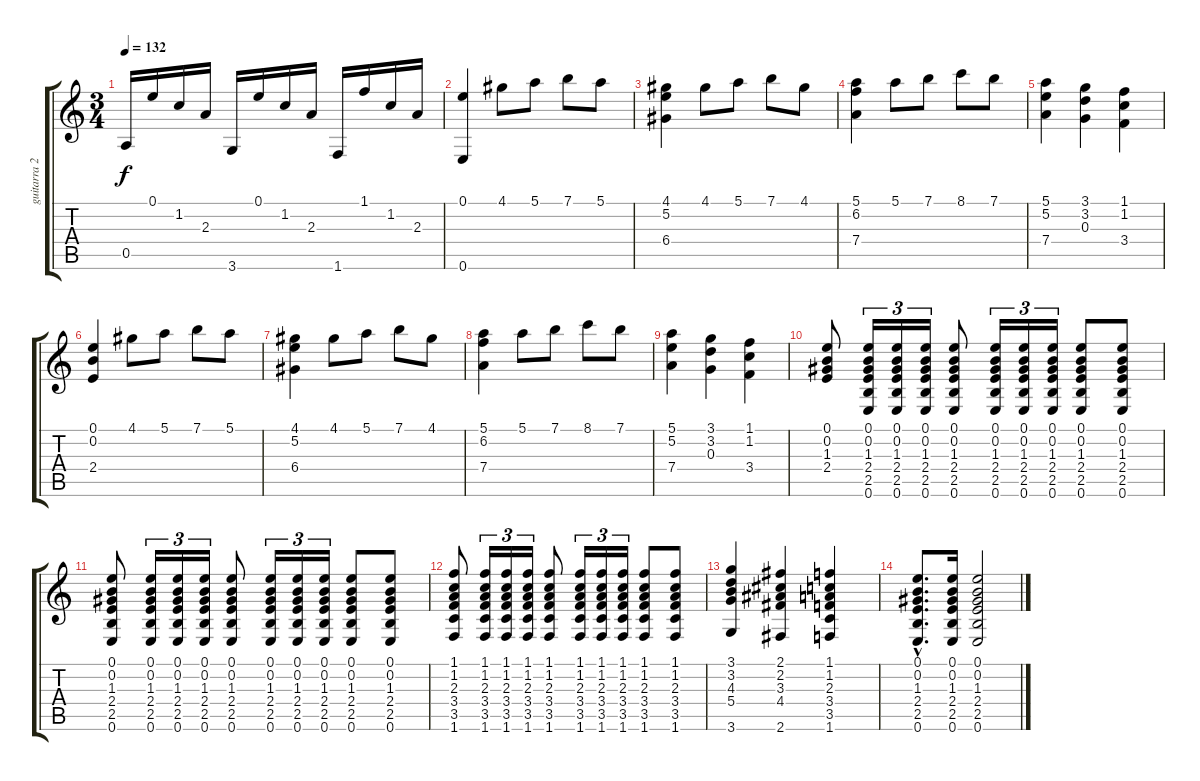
\track ("guitarra 2" "guitarra 2") {instrument acousticguitarnylon}
\staff {score tabs}
\tuning (E4 B3 G3 D3 A2 E2) {hide}
\ts (3 4)
\tempo 132
\clef g2
\ks c
0.5.16{dy f} 0.1.16 1.2.16 2.3.16 3.6.16 0.1.16 1.2.16 2.3.16 1.6.16 1.1.16 1.2.16 2.3.16 |
(0.1 0.6).4 4.1.8 5.1.8 7.1.8 5.1.8 |
(4.1 5.2 6.4).4 4.1.8 5.1.8 7.1.8 4.1.8 |
(5.1 6.2 7.4).4 5.1.8 7.1.8 8.1.8 7.1.8 |
(5.1 5.2 7.4).4 (3.1 3.2 0.3).4 (1.1 1.2 3.4).4 |
(0.1 0.2 2.4).4 4.1.8 5.1.8 7.1.8 5.1.8 |
(4.1 5.2 6.4).4 4.1.8 5.1.8 7.1.8 4.1.8 |
(5.1 6.2 7.4).4 5.1.8 7.1.8 8.1.8 7.1.8 |
(5.1 5.2 7.4).4 (3.1 3.2 0.3).4 (1.1 1.2 3.4).4 |
(0.1 0.2 1.3 2.4).8 (0.1 0.2 1.3 2.4 2.5 0.6).16{tu (3 2)} (0.1 0.2 1.3 2.4 2.5 0.6).16{tu (3 2)} (0.1 0.2 1.3 2.4 2.5 0.6).16{tu (3 2)} (0.1 0.2 1.3 2.4 2.5 0.6).8 (0.1 0.2 1.3 2.4 2.5 0.6).16{tu (3 2)} (0.1 0.2 1.3 2.4 2.5 0.6).16{tu (3 2)} (0.1 0.2 1.3 2.4 2.5 0.6).16{tu (3 2)} (0.1 0.2 1.3 2.4 2.5 0.6).8 (0.1 0.2 1.3 2.4 2.5 0.6).8 |
(0.1 0.2 1.3 2.4 2.5 0.6).8 (0.1 0.2 1.3 2.4 2.5 0.6).16{tu (3 2)} (0.1 0.2 1.3 2.4 2.5 0.6).16{tu (3 2)} (0.1 0.2 1.3 2.4 2.5 0.6).16{tu (3 2)} (0.1 0.2 1.3 2.4 2.5 0.6).8 (0.1 0.2 1.3 2.4 2.5 0.6).16{tu (3 2)} (0.1 0.2 1.3 2.4 2.5 0.6).16{tu (3 2)} (0.1 0.2 1.3 2.4 2.5 0.6).16{tu (3 2)} (0.1 0.2 1.3 2.4 2.5 0.6).8 (0.1 0.2 1.3 2.4 2.5 0.6).8 |
(1.1 1.2 2.3 3.4 3.5 1.6).8 (1.1 1.2 2.3 3.4 3.5 1.6).16{tu (3 2)} (1.1 1.2 2.3 3.4 3.5 1.6).16{tu (3 2)} (1.1 1.2 2.3 3.4 3.5 1.6).16{tu (3 2)} (1.1 1.2 2.3 3.4 3.5 1.6).8 (1.1 1.2 2.3 3.4 3.5 1.6).16{tu (3 2)} (1.1 1.2 2.3 3.4 3.5 1.6).16{tu (3 2)} (1.1 1.2 2.3 3.4 3.5 1.6).16{tu (3 2)} (1.1 1.2 2.3 3.4 3.5 1.6).8 (1.1 1.2 2.3 3.4 3.5 1.6).8 |
(3.1 3.2 4.3 5.4 3.6).4 (2.1 2.2 3.3 4.4 2.6).4 (1.1 1.2 2.3 3.4 3.5 1.6).4 |
(0.1{hac} 0.2{hac} 1.3{hac} 2.4{hac} 2.5{hac} 0.6{hac}).8{d} (0.1 0.2 1.3 2.4 2.5 0.6).16 (0.1 0.2 1.3 2.4 2.5 0.6).2
